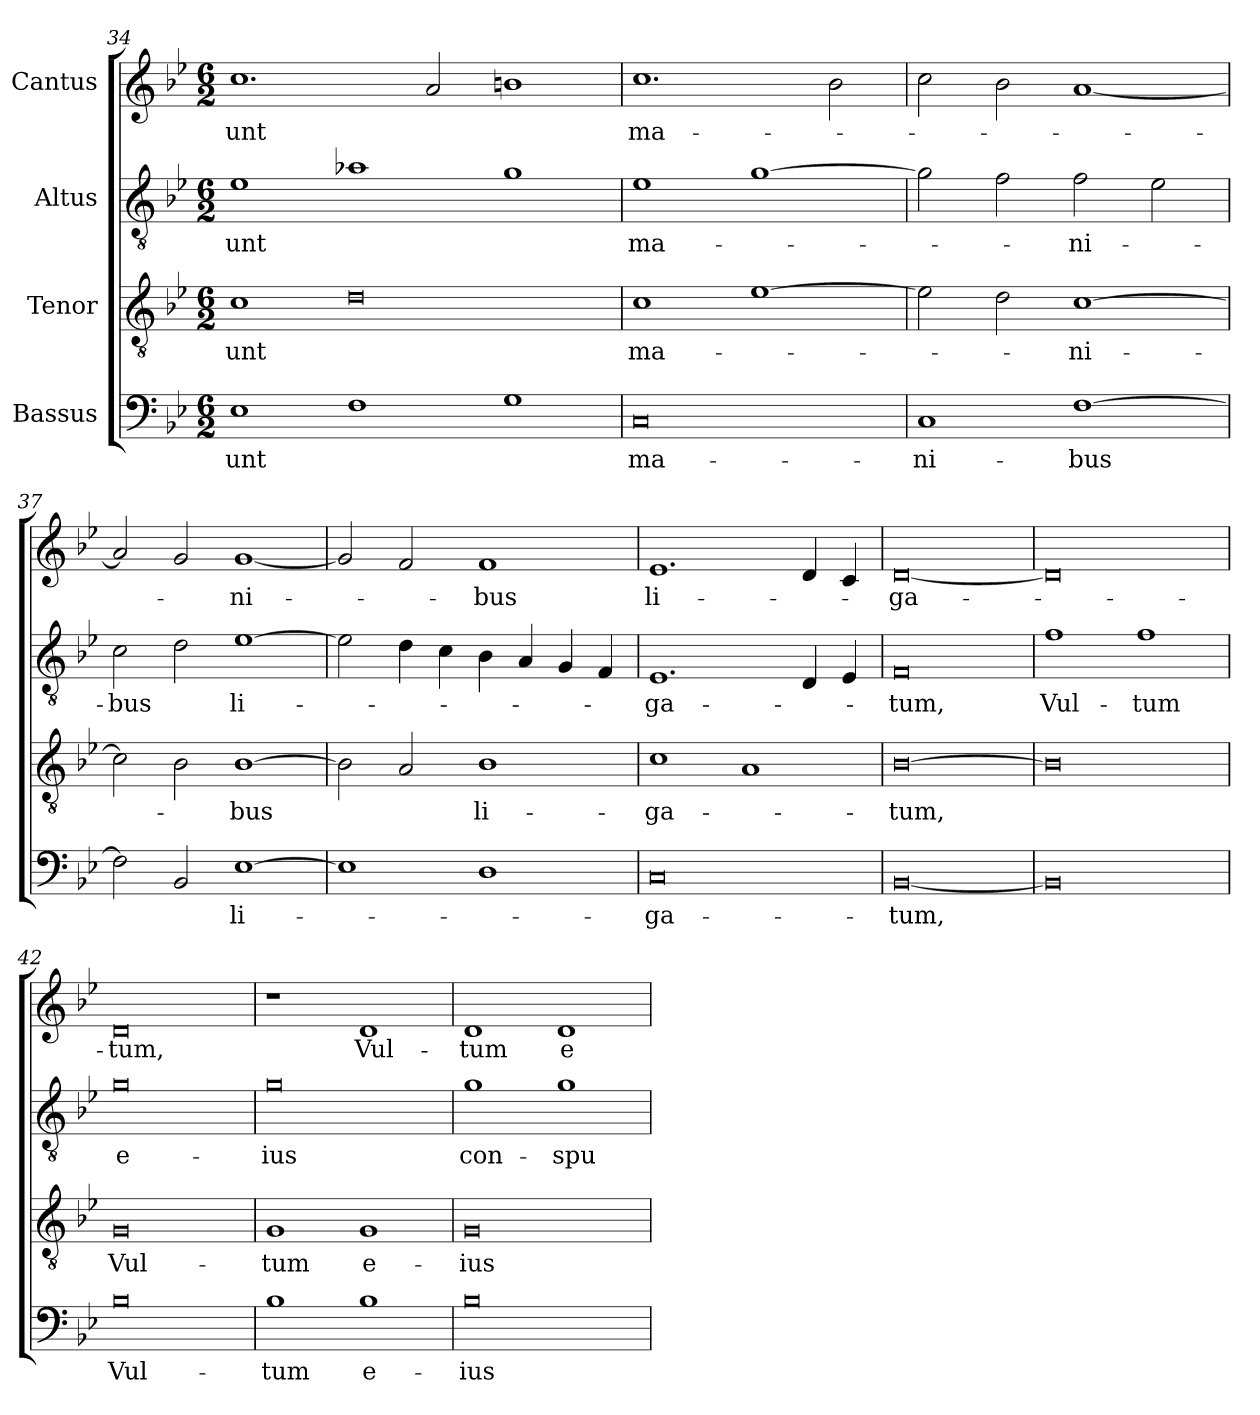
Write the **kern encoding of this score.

**kern	**text	**kern	**text	**kern	**text	**kern	**text
*part4	*part4	*part3	*part3	*part2	*part2	*part1	*part1
*staff4	*staff4	*staff3	*staff3	*staff2	*staff2	*staff1	*staff1
*I"Bassus	*	*I"Tenor	*	*I"Altus	*	*I"Cantus	*
*clefF4	*	*clefGv2	*	*clefGv2	*	*clefG2	*
*k[b-e-]	*	*k[b-e-]	*	*k[b-e-]	*	*k[b-e-]	*
*B-:	*	*B-:	*	*B-:	*	*B-:	*
*M6/2	*	*M6/2	*	*M6/2	*	*M6/2	*
=34	=34	=34	=34	=34	=34	=34	=34
!	!LO:LY:i	!	!LO:LY:i	!	!LO:LY:i	!	!
1E-\	-unt	1c\	-unt	1e-\	-unt	1.cc\	-unt
1F\	.	0d\	.	1a-X\	.	.	.
.	.	.	.	.	.	2a/	.
1G\	.	.	.	1g\	.	1bn\	.
=35	=35	=35	=35	=35	=35	=35	=35
!	!LO:LY:i	!	!LO:LY:i	!	!LO:LY:i	!	!
0C/	ma-	1c\	ma-	1e-\	ma-	1.cc\	ma-
.	.	[1e-\	.	[1g\	.	.	.
.	.	.	.	.	.	2b-\	.
=36	=36	=36	=36	=36	=36	=36	=36
!	!LO:LY:i	!	!	!	!	!	!
1C/	-ni-	2e-\]	.	2g\]	.	2cc\	.
.	.	2d\	.	2f\	.	2b-\	.
!	!LO:LY:i	!	!LO:LY:i	!	!LO:LY:i	!	!
[1F\	-bus	[1c\	-ni-	2f\	-ni-	[1a/	.
.	.	.	.	2e-\	.	.	.
!!LO:LB:g=z
=37	=37	=37	=37	=37	=37	=37	=37
!	!	!	!	!	!LO:LY:i	!	!
2F\]	.	2c\]	.	2c\	-bus	2a/]	.
2BB-/	.	2B-\	.	2d\	.	2g/	.
!	!LO:LY:i	!	!LO:LY:i	!	!LO:LY:i	!	!
[1E-\	li-	[1B-\	-bus	[1e-\	li-	[1g/	-ni-
=38	=38	=38	=38	=38	=38	=38	=38
1E-\]	.	2B-\]	.	2e-\]	.	2g/]	.
.	.	2A/	.	4d\	.	2f/	.
.	.	.	.	4c\	.	.	.
!	!	!	!LO:LY:i	!	!	!	!
1D\	.	1B-\	li-	4B-\	.	1f/	-bus
.	.	.	.	4A/	.	.	.
.	.	.	.	4G/	.	.	.
.	.	.	.	4F/	.	.	.
=39	=39	=39	=39	=39	=39	=39	=39
!	!LO:LY:i	!	!LO:LY:i	!	!LO:LY:i	!	!
0C/	-ga-	1c\	-ga-	1.E-/	-ga-	1.e-/	li-
.	.	1A/	.	.	.	.	.
.	.	.	.	4D/	.	4d/	.
.	.	.	.	4E-/	.	4c/	.
=40	=40	=40	=40	=40	=40	=40	=40
!	!LO:LY:i	!	!LO:LY:i	!	!LO:LY:i	!	!
[0BB-/	-tum,	[0B-\	-tum,	0F/	-tum,	[0d/	-ga-
=41	=41	=41	=41	=41	=41	=41	=41
!	!	!	!	!	!LO:LY:i	!	!
0BB-/]	.	0B-\]	.	1f\	Vul-	0d/]	.
!	!	!	!	!	!LO:LY:i	!	!
.	.	.	.	1f\	-tum	.	.
=42	=42	=42	=42	=42	=42	=42	=42
!	!LO:LY:i	!	!LO:LY:i	!	!LO:LY:i	!	!
0B-\	Vul-	0G/	Vul-	0g\	e-	0d/	-tum,
=43	=43	=43	=43	=43	=43	=43	=43
!	!LO:LY:i	!	!LO:LY:i	!	!LO:LY:i	!	!
1B-\	-tum	1G/	-tum	0g\	-ius	1r	.
!	!LO:LY:i	!	!LO:LY:i	!	!	!	!
1B-\	e-	1G/	e-	.	.	1d/	Vul-
!!LO:PB:g=z
=44	=44	=44	=44	=44	=44	=44	=44
!	!LO:LY:i	!	!LO:LY:i	!	!LO:LY:i	!	!
0B-\	-ius	0G/	-ius	1g\	con-	1d/	-tum
!	!	!	!	!	!LO:LY:i	!	!
.	.	.	.	1g\	-spu-	1d/	e-
=	=	=	=	=	=	=	=
*-	*-	*-	*-	*-	*-	*-	*-
